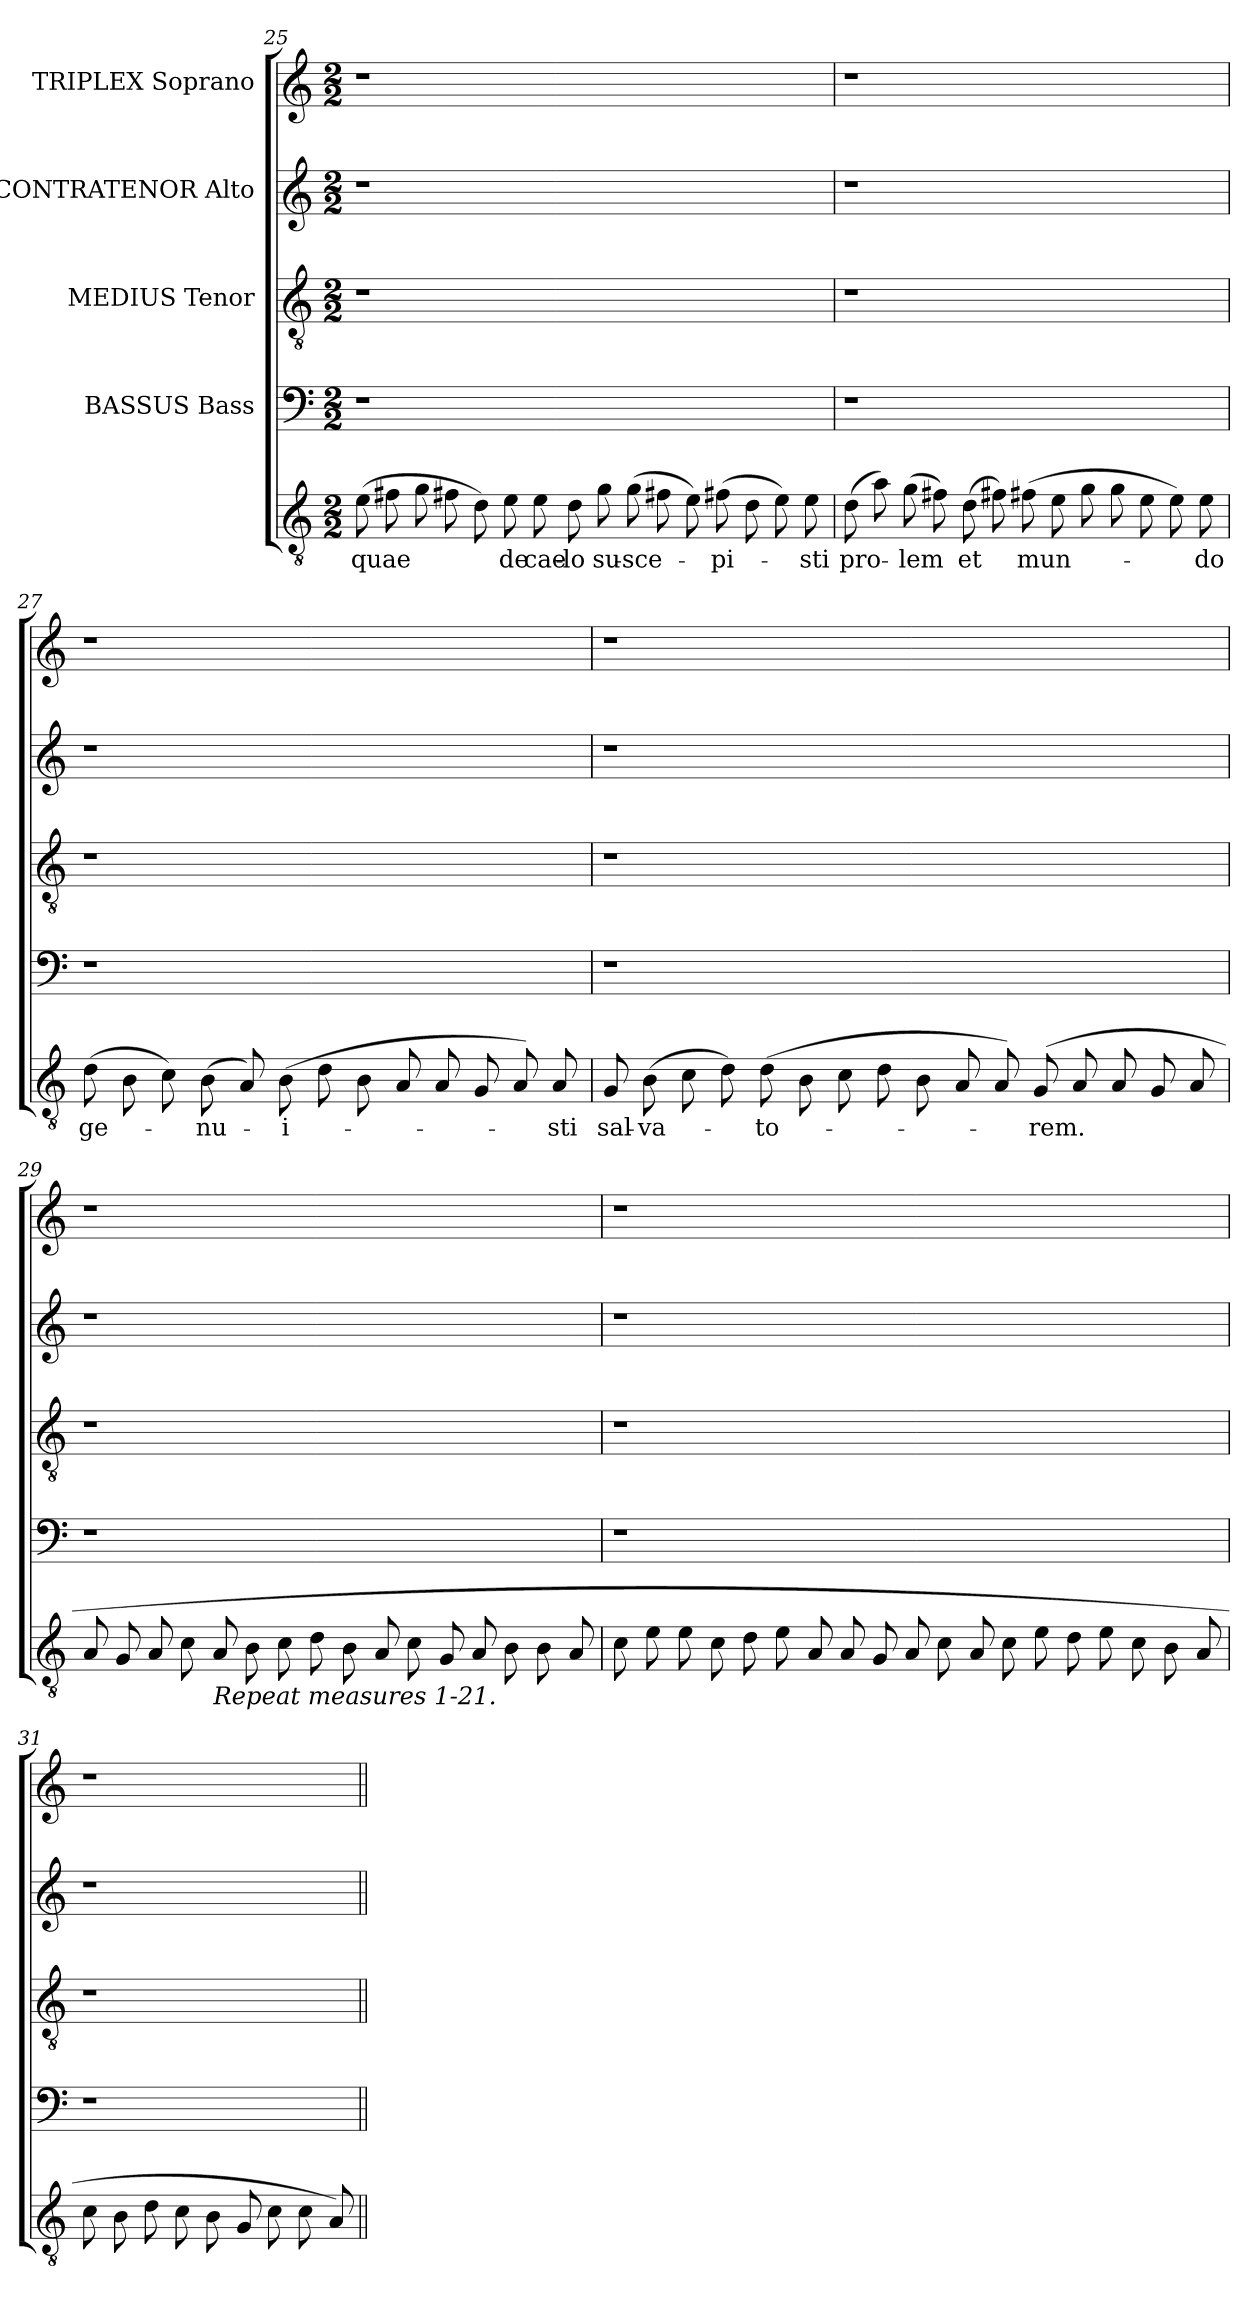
**kern	**text	**kern	**kern	**kern	**kern
*part5	*part5	*part4	*part3	*part2	*part1
*staff5	*staff5	*staff4	*staff3	*staff2	*staff1
*	*	*I"BASSUS Bass	*I"MEDIUS Tenor	*I"CONTRATENOR Alto	*I"TRIPLEX Soprano
*clefGv2	*	*clefF4	*clefGv2	*clefG2	*clefG2
*k[]	*	*k[]	*k[]	*k[]	*k[]
*C:	*	*C:	*C:	*C:	*C:
*M2/2	*	*M2/2	*M2/2	*M2/2	*M2/2
=25	=25	=25	=25	=25	=25
!	!LO:LY:b	!	!	!	!
(>8e	quae	1r	1r	1r	1r
8f#X	.	.	.	.	.
8g	.	.	.	.	.
8f#X	.	.	.	.	.
8d)	.	.	.	.	.
!	!LO:LY:b	!	!	!	!
8e	de	.	.	.	.
!	!LO:LY:b	!	!	!	!
8e	cae-	.	.	.	.
!	!LO:LY:b	!	!	!	!
8d	-lo	.	.	.	.
!	!LO:LY:b	!	!	!	!
8g	su-	1ryy	1ryy	1ryy	1ryy
!	!LO:LY:b	!	!	!	!
(>8g	-sce-	.	.	.	.
8f#X	.	.	.	.	.
8e)	.	.	.	.	.
!	!LO:LY:b	!	!	!	!
(>8f#X	-pi-	.	.	.	.
8d	.	.	.	.	.
8e)	.	.	.	.	.
!	!LO:LY:b	!	!	!	!
8e	-sti	.	.	.	.
=26`	=26`	=26`	=26`	=26`	=26`
!	!LO:LY:b	!	!	!	!
(>8d	pro-	1r	1r	1r	1r
8a)	.	.	.	.	.
!	!LO:LY:b	!	!	!	!
(>8g	-lem	.	.	.	.
8f#X)	.	.	.	.	.
!	!LO:LY:b	!	!	!	!
(>8d	et	.	.	.	.
8f#X)	.	.	.	.	.
!	!LO:LY:b	!	!	!	!
(>8f#X	mun-	.	.	.	.
8e	.	.	.	.	.
8g	.	2ryy	2ryy	2ryy	2ryy
8g	.	.	.	.	.
8e	.	.	.	.	.
8e)	.	.	.	.	.
!	!LO:LY:b	!	!	!	!
8e	-do	8ryy	8ryy	8ryy	8ryy
!!LO:LB:g=z
=27`	=27`	=27`	=27`	=27`	=27`
!	!LO:LY:b	!	!	!	!
(>8d	ge-	1r	1r	1r	1r
8B	.	.	.	.	.
8c)	.	.	.	.	.
!	!LO:LY:b	!	!	!	!
(>8B	-nu-	.	.	.	.
8A)	.	.	.	.	.
!	!LO:LY:b	!	!	!	!
(>8B	-i-	.	.	.	.
8d	.	.	.	.	.
8B	.	.	.	.	.
8A	.	2ryy	2ryy	2ryy	2ryy
8A	.	.	.	.	.
8G	.	.	.	.	.
8A)	.	.	.	.	.
!	!LO:LY:b	!	!	!	!
8A	-sti	8ryy	8ryy	8ryy	8ryy
=28`	=28`	=28`	=28`	=28`	=28`
!	!LO:LY:b	!	!	!	!
8G	sal-	1r	1r	1r	1r
!	!LO:LY:b	!	!	!	!
(>8B	-va-	.	.	.	.
8c	.	.	.	.	.
8d)	.	.	.	.	.
!	!LO:LY:b	!	!	!	!
(>8d	-to-	.	.	.	.
8B	.	.	.	.	.
8c	.	.	.	.	.
8d	.	.	.	.	.
8B	.	1ryy	1ryy	1ryy	1ryy
8A	.	.	.	.	.
8A)	.	.	.	.	.
!	!LO:LY:b	!	!	!	!
(>8G	-rem.	.	.	.	.
8A	.	.	.	.	.
8A	.	.	.	.	.
8G	.	.	.	.	.
8A	.	.	.	.	.
=29`	=29`	=29`	=29`	=29`	=29`
8A	.	1r	1r	1r	1r
8G	.	.	.	.	.
8A	.	.	.	.	.
8c	.	.	.	.	.
!LO:TX:b:i:t=Repeat measures 1-21.	!	!	!	!	!
8A	.	.	.	.	.
8B	.	.	.	.	.
8c	.	.	.	.	.
8d	.	.	.	.	.
8B	.	1ryy	1ryy	1ryy	1ryy
8A	.	.	.	.	.
8c	.	.	.	.	.
8G	.	.	.	.	.
8A	.	.	.	.	.
8B	.	.	.	.	.
8B	.	.	.	.	.
8A	.	.	.	.	.
!!LO:LB:g=z
=30`	=30`	=30`	=30`	=30`	=30`
8c	.	1r	1r	1r	1r
8e	.	.	.	.	.
8e	.	.	.	.	.
8c	.	.	.	.	.
8d	.	.	.	.	.
8e	.	.	.	.	.
8A	.	.	.	.	.
8A	.	.	.	.	.
8G	.	1ryy	1ryy	1ryy	1ryy
8A	.	.	.	.	.
8c	.	.	.	.	.
8A	.	.	.	.	.
8c	.	.	.	.	.
8e	.	.	.	.	.
8d	.	.	.	.	.
8e	.	.	.	.	.
8c	.	4.ryy	4.ryy	4.ryy	4.ryy
8B	.	.	.	.	.
8A	.	.	.	.	.
=31`	=31`	=31`	=31`	=31`	=31`
8c	.	1r	1r	1r	1r
8B	.	.	.	.	.
8d	.	.	.	.	.
8c	.	.	.	.	.
8B	.	.	.	.	.
8G	.	.	.	.	.
8c	.	.	.	.	.
8c	.	.	.	.	.
8A)	.	8ryy	8ryy	8ryy	8ryy
=||	=||	=||	=||	=||	=||
*-	*-	*-	*-	*-	*-
